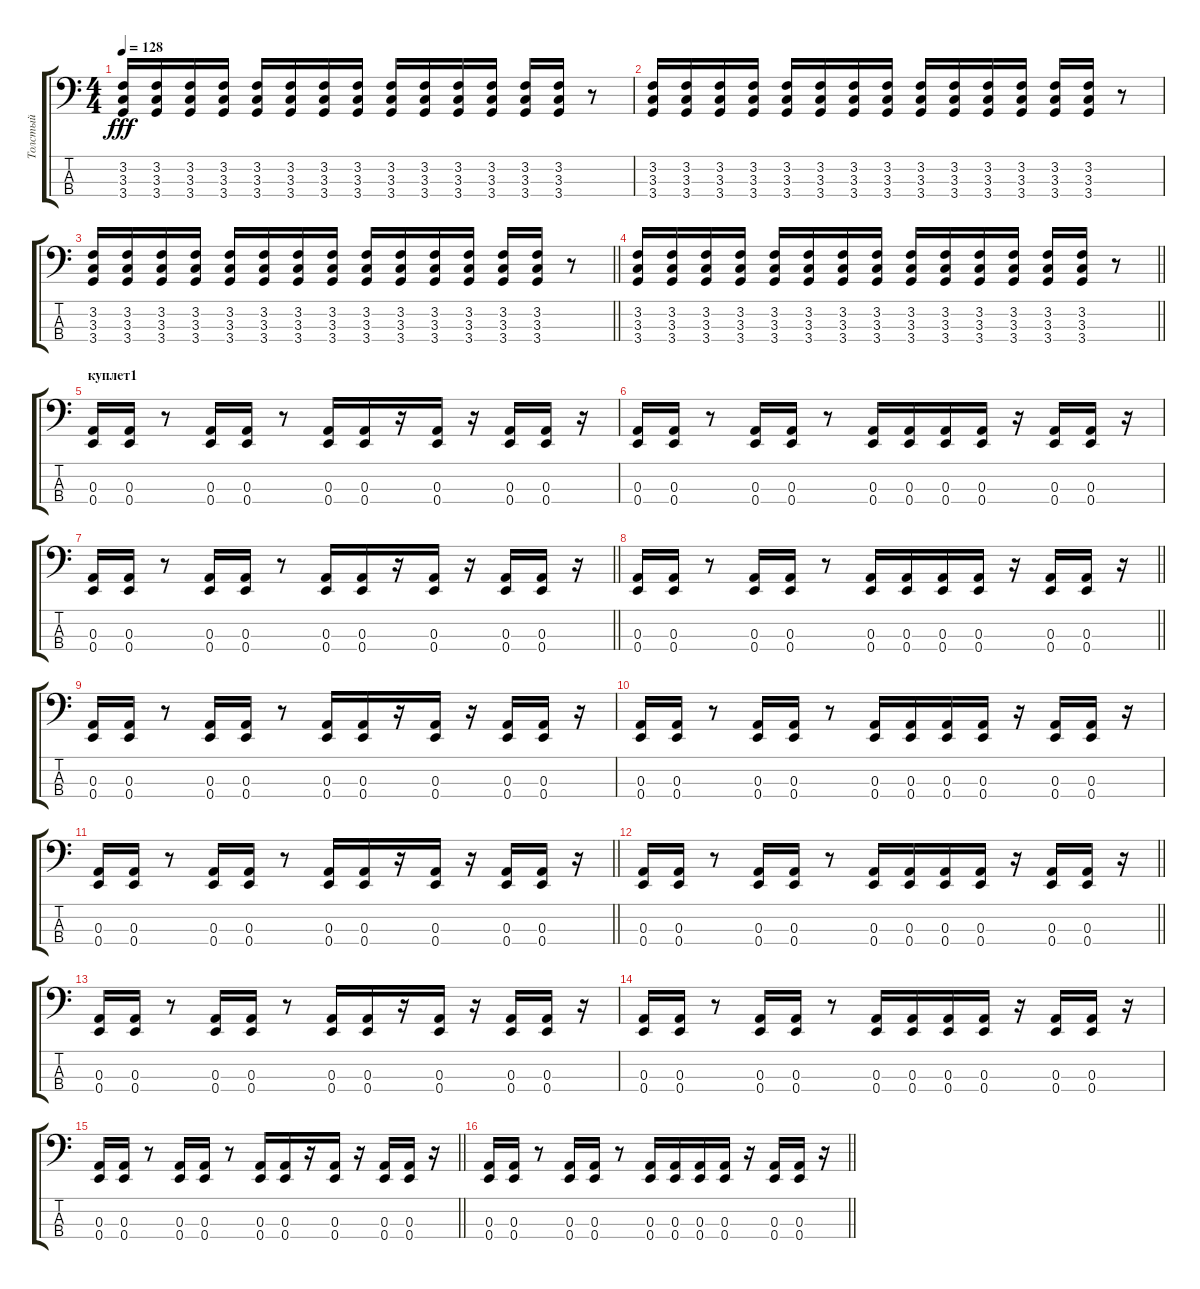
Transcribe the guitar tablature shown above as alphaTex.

\track ("Толстый" "Толстый") {instrument slapbass2}
\staff {score tabs}
\tuning (G2 D2 A1 E1) {hide}
\ts (4 4)
\tempo 128
\clef f4
\ks c
(3.2 3.3 3.4).16{dy fff} (3.2 3.3 3.4).16 (3.2 3.3 3.4).16 (3.2 3.3 3.4).16 (3.2 3.3 3.4).16 (3.2 3.3 3.4).16 (3.2 3.3 3.4).16 (3.2 3.3 3.4).16 (3.2 3.3 3.4).16 (3.2 3.3 3.4).16 (3.2 3.3 3.4).16 (3.2 3.3 3.4).16 (3.2 3.3 3.4).16 (3.2 3.3 3.4).16 r.8 |
(3.2 3.3 3.4).16 (3.2 3.3 3.4).16 (3.2 3.3 3.4).16 (3.2 3.3 3.4).16 (3.2 3.3 3.4).16 (3.2 3.3 3.4).16 (3.2 3.3 3.4).16 (3.2 3.3 3.4).16 (3.2 3.3 3.4).16 (3.2 3.3 3.4).16 (3.2 3.3 3.4).16 (3.2 3.3 3.4).16 (3.2 3.3 3.4).16 (3.2 3.3 3.4).16 r.8 |
\barLineRight lightlight
(3.2 3.3 3.4).16 (3.2 3.3 3.4).16 (3.2 3.3 3.4).16 (3.2 3.3 3.4).16 (3.2 3.3 3.4).16 (3.2 3.3 3.4).16 (3.2 3.3 3.4).16 (3.2 3.3 3.4).16 (3.2 3.3 3.4).16 (3.2 3.3 3.4).16 (3.2 3.3 3.4).16 (3.2 3.3 3.4).16 (3.2 3.3 3.4).16 (3.2 3.3 3.4).16 r.8 |
\barLineRight lightlight
(3.2 3.3 3.4).16 (3.2 3.3 3.4).16 (3.2 3.3 3.4).16 (3.2 3.3 3.4).16 (3.2 3.3 3.4).16 (3.2 3.3 3.4).16 (3.2 3.3 3.4).16 (3.2 3.3 3.4).16 (3.2 3.3 3.4).16 (3.2 3.3 3.4).16 (3.2 3.3 3.4).16 (3.2 3.3 3.4).16 (3.2 3.3 3.4).16 (3.2 3.3 3.4).16 r.8 |
\section ("" "куплет1")
(0.3 0.4).16 (0.3 0.4).16 r.8 (0.3 0.4).16 (0.3 0.4).16 r.8 (0.3 0.4).16 (0.3 0.4).16 r.16 (0.3 0.4).16 r.16 (0.3 0.4).16 (0.3 0.4).16 r.16 |
(0.3 0.4).16 (0.3 0.4).16 r.8 (0.3 0.4).16 (0.3 0.4).16 r.8 (0.3 0.4).16 (0.3 0.4).16 (0.3 0.4).16 (0.3 0.4).16 r.16 (0.3 0.4).16 (0.3 0.4).16 r.16 |
\barLineRight lightlight
(0.3 0.4).16 (0.3 0.4).16 r.8 (0.3 0.4).16 (0.3 0.4).16 r.8 (0.3 0.4).16 (0.3 0.4).16 r.16 (0.3 0.4).16 r.16 (0.3 0.4).16 (0.3 0.4).16 r.16 |
\barLineRight lightlight
(0.3 0.4).16 (0.3 0.4).16 r.8 (0.3 0.4).16 (0.3 0.4).16 r.8 (0.3 0.4).16 (0.3 0.4).16 (0.3 0.4).16 (0.3 0.4).16 r.16 (0.3 0.4).16 (0.3 0.4).16 r.16 |
(0.3 0.4).16 (0.3 0.4).16 r.8 (0.3 0.4).16 (0.3 0.4).16 r.8 (0.3 0.4).16 (0.3 0.4).16 r.16 (0.3 0.4).16 r.16 (0.3 0.4).16 (0.3 0.4).16 r.16 |
(0.3 0.4).16 (0.3 0.4).16 r.8 (0.3 0.4).16 (0.3 0.4).16 r.8 (0.3 0.4).16 (0.3 0.4).16 (0.3 0.4).16 (0.3 0.4).16 r.16 (0.3 0.4).16 (0.3 0.4).16 r.16 |
\barLineRight lightlight
(0.3 0.4).16 (0.3 0.4).16 r.8 (0.3 0.4).16 (0.3 0.4).16 r.8 (0.3 0.4).16 (0.3 0.4).16 r.16 (0.3 0.4).16 r.16 (0.3 0.4).16 (0.3 0.4).16 r.16 |
\barLineRight lightlight
(0.3 0.4).16 (0.3 0.4).16 r.8 (0.3 0.4).16 (0.3 0.4).16 r.8 (0.3 0.4).16 (0.3 0.4).16 (0.3 0.4).16 (0.3 0.4).16 r.16 (0.3 0.4).16 (0.3 0.4).16 r.16 |
(0.3 0.4).16 (0.3 0.4).16 r.8 (0.3 0.4).16 (0.3 0.4).16 r.8 (0.3 0.4).16 (0.3 0.4).16 r.16 (0.3 0.4).16 r.16 (0.3 0.4).16 (0.3 0.4).16 r.16 |
(0.3 0.4).16 (0.3 0.4).16 r.8 (0.3 0.4).16 (0.3 0.4).16 r.8 (0.3 0.4).16 (0.3 0.4).16 (0.3 0.4).16 (0.3 0.4).16 r.16 (0.3 0.4).16 (0.3 0.4).16 r.16 |
\barLineRight lightlight
(0.3 0.4).16 (0.3 0.4).16 r.8 (0.3 0.4).16 (0.3 0.4).16 r.8 (0.3 0.4).16 (0.3 0.4).16 r.16 (0.3 0.4).16 r.16 (0.3 0.4).16 (0.3 0.4).16 r.16 |
\barLineRight lightlight
(0.3 0.4).16 (0.3 0.4).16 r.8 (0.3 0.4).16 (0.3 0.4).16 r.8 (0.3 0.4).16 (0.3 0.4).16 (0.3 0.4).16 (0.3 0.4).16 r.16 (0.3 0.4).16 (0.3 0.4).16 r.16
